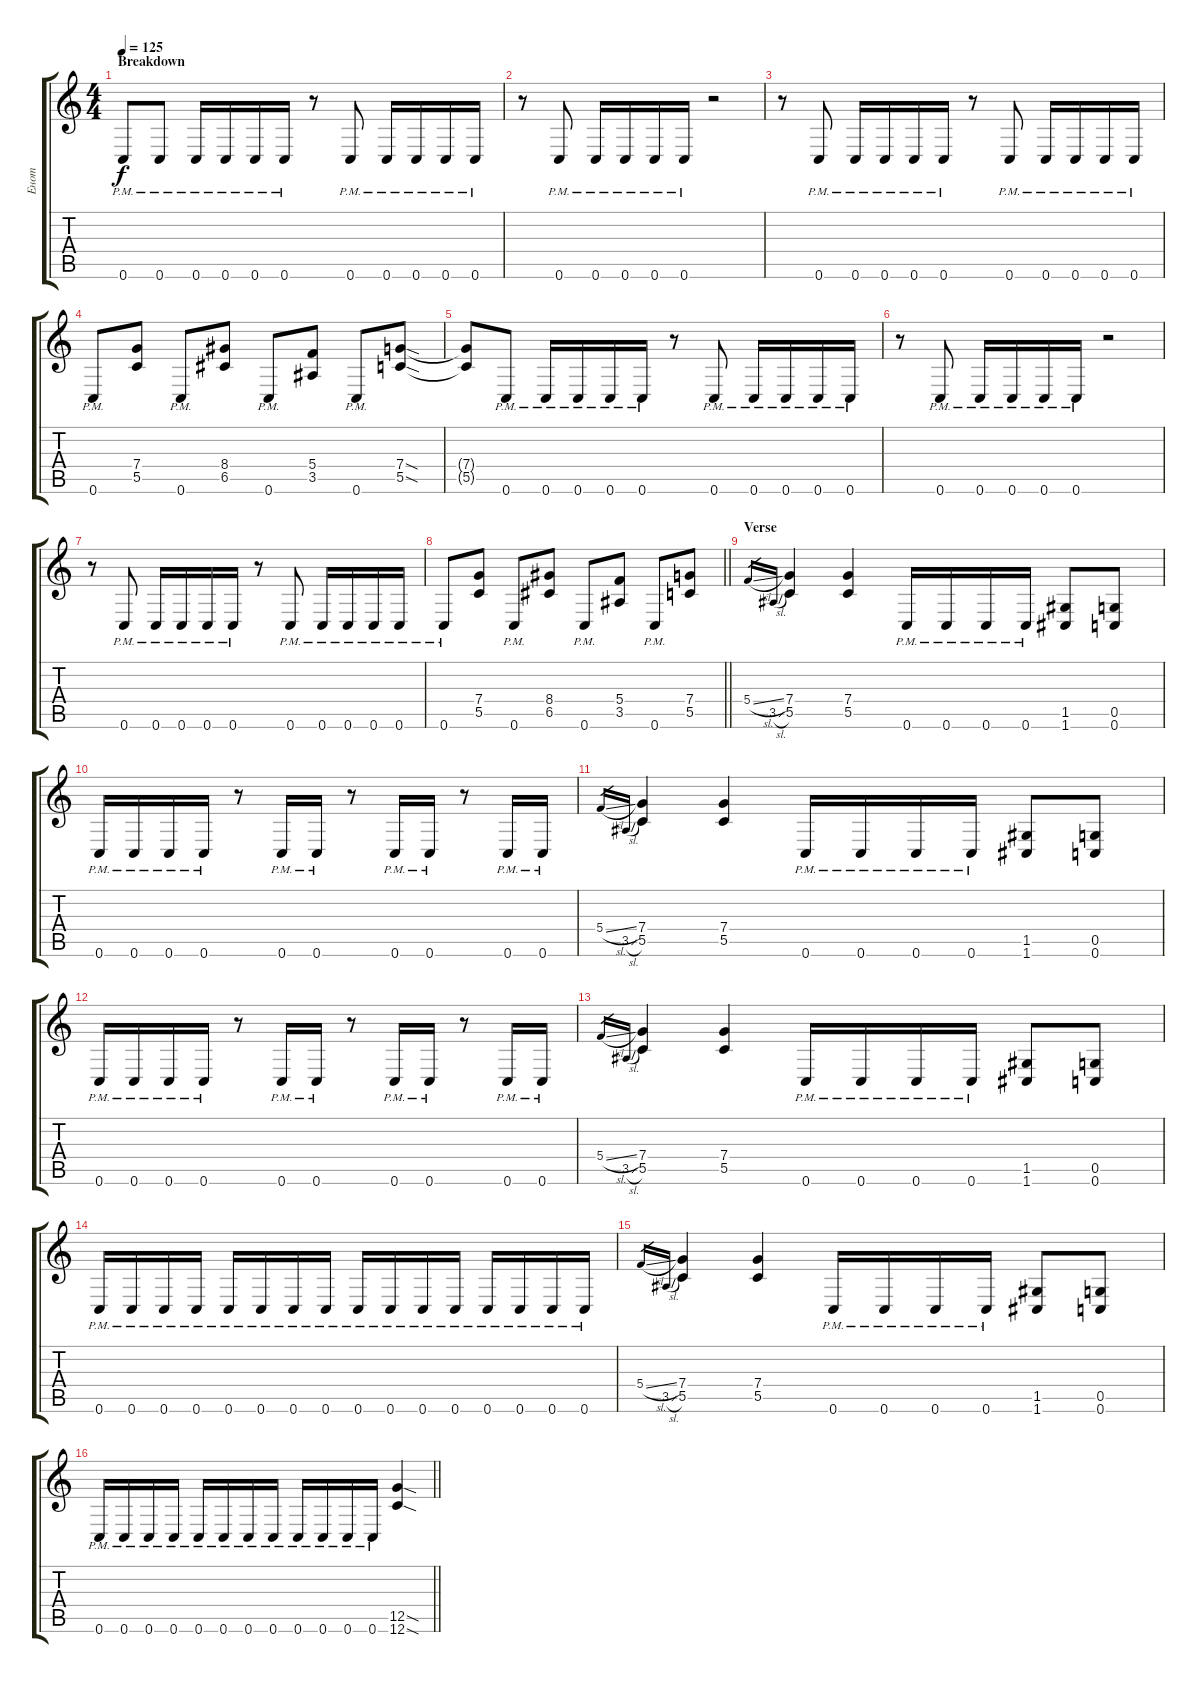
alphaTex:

\track ("Енот" "Енот") {instrument distortionguitar}
\staff {score tabs}
\tuning (D4 A3 F3 C3 G2 C2) {hide}
\ts (4 4)
\section ("" "Breakdown")
\tempo 125
\clef g2
\ks c
0.6{pm}.8{dy f} 0.6{pm}.8 0.6{pm}.16 0.6{pm}.16 0.6{pm}.16 0.6{pm}.16 r.8 0.6{pm}.8 0.6{pm}.16 0.6{pm}.16 0.6{pm}.16 0.6{pm}.16 |
r.8 0.6{pm}.8 0.6{pm}.16 0.6{pm}.16 0.6{pm}.16 0.6{pm}.16 r.2 |
r.8 0.6{pm}.8 0.6{pm}.16 0.6{pm}.16 0.6{pm}.16 0.6{pm}.16 r.8 0.6{pm}.8 0.6{pm}.16 0.6{pm}.16 0.6{pm}.16 0.6{pm}.16 |
0.6{pm}.8 (7.4 5.5).8 0.6{pm}.8 (8.4 6.5).8 0.6{pm}.8 (5.4 3.5).8 0.6{pm}.8 (7.4{sod} 5.5{sod}).8 |
(7.4{t} 5.5{t}).8 0.6{pm}.8 0.6{pm}.16 0.6{pm}.16 0.6{pm}.16 0.6{pm}.16 r.8 0.6{pm}.8 0.6{pm}.16 0.6{pm}.16 0.6{pm}.16 0.6{pm}.16 |
r.8 0.6{pm}.8 0.6{pm}.16 0.6{pm}.16 0.6{pm}.16 0.6{pm}.16 r.2 |
r.8 0.6{pm}.8 0.6{pm}.16 0.6{pm}.16 0.6{pm}.16 0.6{pm}.16 r.8 0.6{pm}.8 0.6{pm}.16 0.6{pm}.16 0.6{pm}.16 0.6{pm}.16 |
\barLineRight lightlight
0.6{pm}.8 (7.4 5.5).8 0.6{pm}.8 (8.4 6.5).8 0.6{pm}.8 (5.4 3.5).8 0.6{pm}.8 (7.4 5.5).8 |
\section ("" "Verse ")
5.4{sl}.16{gr} 3.5{sl}.16{gr} (7.4 5.5).4 (7.4 5.5).4 0.6{pm}.16 0.6{pm}.16 0.6{pm}.16 0.6{pm}.16 (1.5 1.6).8 (0.5 0.6).8 |
0.6{pm}.16 0.6{pm}.16 0.6{pm}.16 0.6{pm}.16 r.8 0.6{pm}.16 0.6{pm}.16 r.8 0.6{pm}.16 0.6{pm}.16 r.8 0.6{pm}.16 0.6{pm}.16 |
5.4{sl}.16{gr} 3.5{sl}.16{gr} (7.4 5.5).4 (7.4 5.5).4 0.6{pm}.16 0.6{pm}.16 0.6{pm}.16 0.6{pm}.16 (1.5 1.6).8 (0.5 0.6).8 |
0.6{pm}.16 0.6{pm}.16 0.6{pm}.16 0.6{pm}.16 r.8 0.6{pm}.16 0.6{pm}.16 r.8 0.6{pm}.16 0.6{pm}.16 r.8 0.6{pm}.16 0.6{pm}.16 |
5.4{sl}.16{gr} 3.5{sl}.16{gr} (7.4 5.5).4 (7.4 5.5).4 0.6{pm}.16 0.6{pm}.16 0.6{pm}.16 0.6{pm}.16 (1.5 1.6).8 (0.5 0.6).8 |
0.6{pm}.16 0.6{pm}.16 0.6{pm}.16 0.6{pm}.16 0.6{pm}.16 0.6{pm}.16 0.6{pm}.16 0.6{pm}.16 0.6{pm}.16 0.6{pm}.16 0.6{pm}.16 0.6{pm}.16 0.6{pm}.16 0.6{pm}.16 0.6{pm}.16 0.6{pm}.16 |
5.4{sl}.16{gr} 3.5{sl}.16{gr} (7.4 5.5).4 (7.4 5.5).4 0.6{pm}.16 0.6{pm}.16 0.6{pm}.16 0.6{pm}.16 (1.5 1.6).8 (0.5 0.6).8 |
\barLineRight lightlight
0.6{pm}.16 0.6{pm}.16 0.6{pm}.16 0.6{pm}.16 0.6{pm}.16 0.6{pm}.16 0.6{pm}.16 0.6{pm}.16 0.6{pm}.16 0.6{pm}.16 0.6{pm}.16 0.6{pm}.16 (12.5{sod} 12.6{sod}).4
